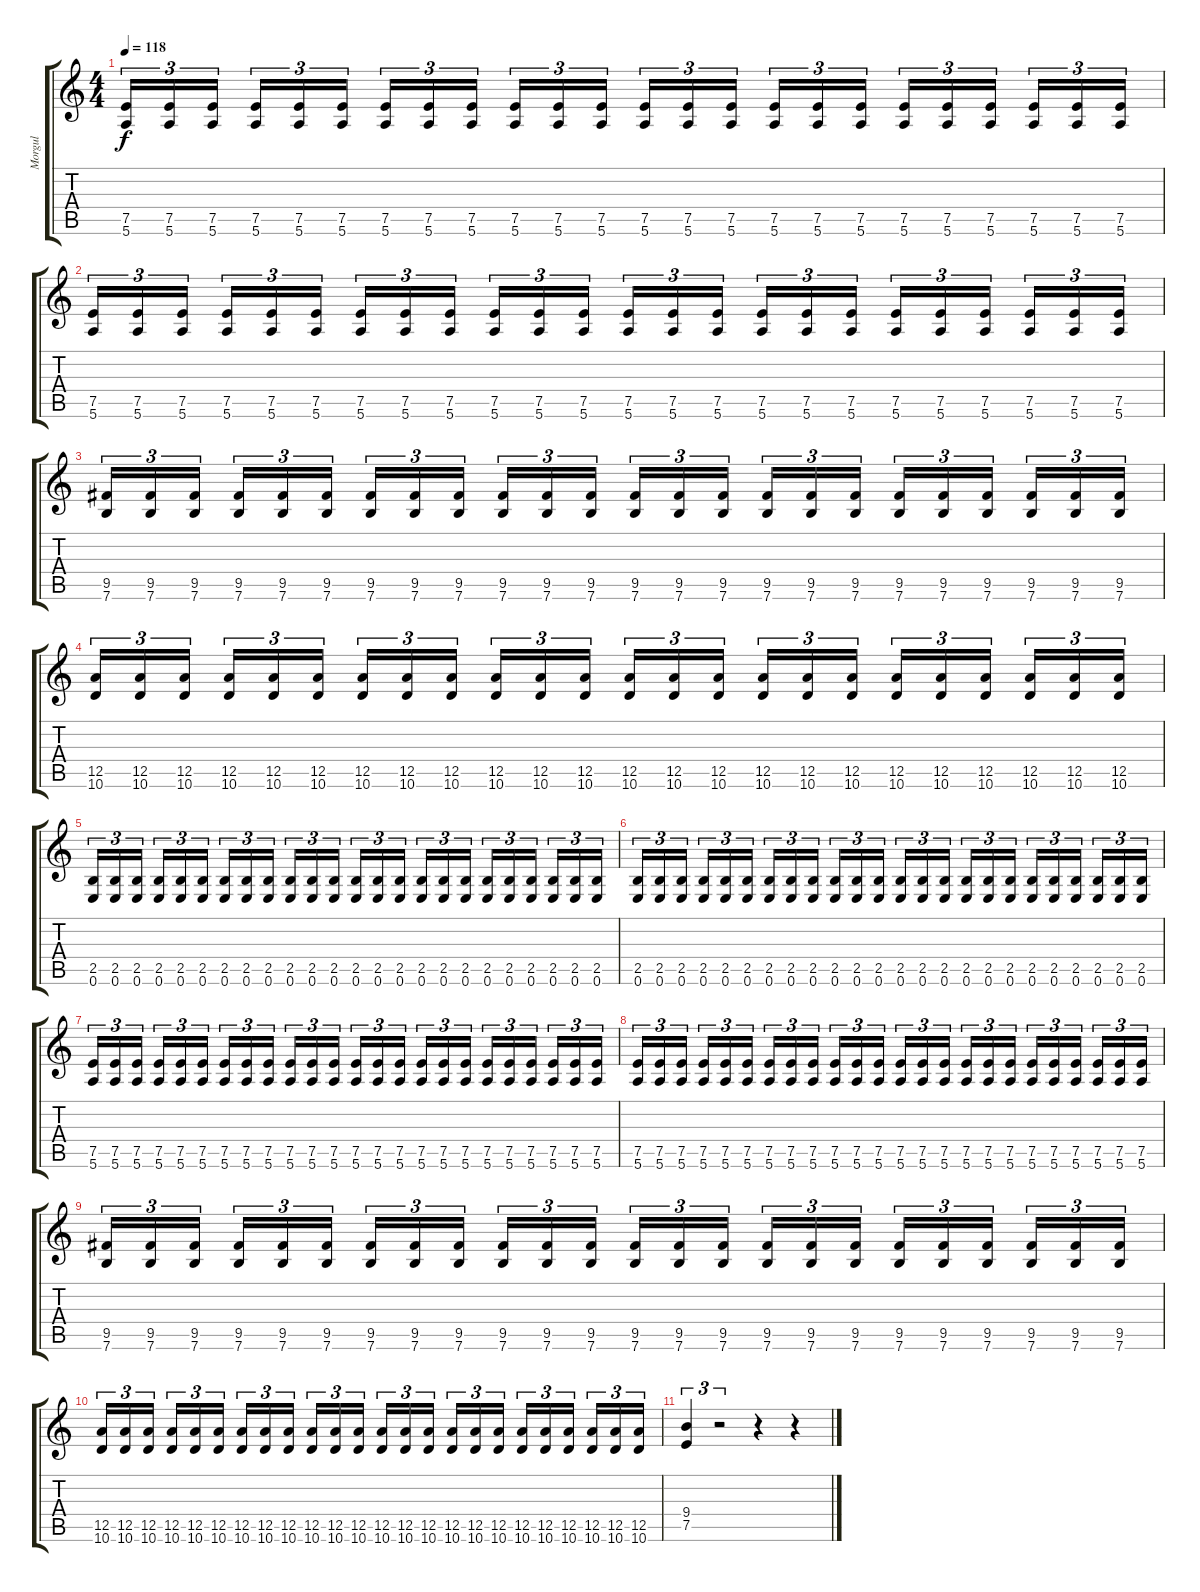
\track ("Morgul" "Morgul") {instrument distortionguitar}
\staff {score tabs}
\tuning (E4 B3 G3 D3 A2 E2) {hide}
\ts (4 4)
\tempo 118
\clef g2
\ks c
(7.5 5.6).16{tu (3 2) dy f} (7.5 5.6).16{tu (3 2)} (7.5 5.6).16{tu (3 2)} (7.5 5.6).16{tu (3 2)} (7.5 5.6).16{tu (3 2)} (7.5 5.6).16{tu (3 2)} (7.5 5.6).16{tu (3 2)} (7.5 5.6).16{tu (3 2)} (7.5 5.6).16{tu (3 2)} (7.5 5.6).16{tu (3 2)} (7.5 5.6).16{tu (3 2)} (7.5 5.6).16{tu (3 2)} (7.5 5.6).16{tu (3 2)} (7.5 5.6).16{tu (3 2)} (7.5 5.6).16{tu (3 2)} (7.5 5.6).16{tu (3 2)} (7.5 5.6).16{tu (3 2)} (7.5 5.6).16{tu (3 2)} (7.5 5.6).16{tu (3 2)} (7.5 5.6).16{tu (3 2)} (7.5 5.6).16{tu (3 2)} (7.5 5.6).16{tu (3 2)} (7.5 5.6).16{tu (3 2)} (7.5 5.6).16{tu (3 2)} |
(7.5 5.6).16{tu (3 2)} (7.5 5.6).16{tu (3 2)} (7.5 5.6).16{tu (3 2)} (7.5 5.6).16{tu (3 2)} (7.5 5.6).16{tu (3 2)} (7.5 5.6).16{tu (3 2)} (7.5 5.6).16{tu (3 2)} (7.5 5.6).16{tu (3 2)} (7.5 5.6).16{tu (3 2)} (7.5 5.6).16{tu (3 2)} (7.5 5.6).16{tu (3 2)} (7.5 5.6).16{tu (3 2)} (7.5 5.6).16{tu (3 2)} (7.5 5.6).16{tu (3 2)} (7.5 5.6).16{tu (3 2)} (7.5 5.6).16{tu (3 2)} (7.5 5.6).16{tu (3 2)} (7.5 5.6).16{tu (3 2)} (7.5 5.6).16{tu (3 2)} (7.5 5.6).16{tu (3 2)} (7.5 5.6).16{tu (3 2)} (7.5 5.6).16{tu (3 2)} (7.5 5.6).16{tu (3 2)} (7.5 5.6).16{tu (3 2)} |
(9.5 7.6).16{tu (3 2)} (9.5 7.6).16{tu (3 2)} (9.5 7.6).16{tu (3 2)} (9.5 7.6).16{tu (3 2)} (9.5 7.6).16{tu (3 2)} (9.5 7.6).16{tu (3 2)} (9.5 7.6).16{tu (3 2)} (9.5 7.6).16{tu (3 2)} (9.5 7.6).16{tu (3 2)} (9.5 7.6).16{tu (3 2)} (9.5 7.6).16{tu (3 2)} (9.5 7.6).16{tu (3 2)} (9.5 7.6).16{tu (3 2)} (9.5 7.6).16{tu (3 2)} (9.5 7.6).16{tu (3 2)} (9.5 7.6).16{tu (3 2)} (9.5 7.6).16{tu (3 2)} (9.5 7.6).16{tu (3 2)} (9.5 7.6).16{tu (3 2)} (9.5 7.6).16{tu (3 2)} (9.5 7.6).16{tu (3 2)} (9.5 7.6).16{tu (3 2)} (9.5 7.6).16{tu (3 2)} (9.5 7.6).16{tu (3 2)} |
(12.5 10.6).16{tu (3 2)} (12.5 10.6).16{tu (3 2)} (12.5 10.6).16{tu (3 2)} (12.5 10.6).16{tu (3 2)} (12.5 10.6).16{tu (3 2)} (12.5 10.6).16{tu (3 2)} (12.5 10.6).16{tu (3 2)} (12.5 10.6).16{tu (3 2)} (12.5 10.6).16{tu (3 2)} (12.5 10.6).16{tu (3 2)} (12.5 10.6).16{tu (3 2)} (12.5 10.6).16{tu (3 2)} (12.5 10.6).16{tu (3 2)} (12.5 10.6).16{tu (3 2)} (12.5 10.6).16{tu (3 2)} (12.5 10.6).16{tu (3 2)} (12.5 10.6).16{tu (3 2)} (12.5 10.6).16{tu (3 2)} (12.5 10.6).16{tu (3 2)} (12.5 10.6).16{tu (3 2)} (12.5 10.6).16{tu (3 2)} (12.5 10.6).16{tu (3 2)} (12.5 10.6).16{tu (3 2)} (12.5 10.6).16{tu (3 2)} |
(2.5 0.6).16{tu (3 2)} (2.5 0.6).16{tu (3 2)} (2.5 0.6).16{tu (3 2)} (2.5 0.6).16{tu (3 2)} (2.5 0.6).16{tu (3 2)} (2.5 0.6).16{tu (3 2)} (2.5 0.6).16{tu (3 2)} (2.5 0.6).16{tu (3 2)} (2.5 0.6).16{tu (3 2)} (2.5 0.6).16{tu (3 2)} (2.5 0.6).16{tu (3 2)} (2.5 0.6).16{tu (3 2)} (2.5 0.6).16{tu (3 2)} (2.5 0.6).16{tu (3 2)} (2.5 0.6).16{tu (3 2)} (2.5 0.6).16{tu (3 2)} (2.5 0.6).16{tu (3 2)} (2.5 0.6).16{tu (3 2)} (2.5 0.6).16{tu (3 2)} (2.5 0.6).16{tu (3 2)} (2.5 0.6).16{tu (3 2)} (2.5 0.6).16{tu (3 2)} (2.5 0.6).16{tu (3 2)} (2.5 0.6).16{tu (3 2)} |
(2.5 0.6).16{tu (3 2)} (2.5 0.6).16{tu (3 2)} (2.5 0.6).16{tu (3 2)} (2.5 0.6).16{tu (3 2)} (2.5 0.6).16{tu (3 2)} (2.5 0.6).16{tu (3 2)} (2.5 0.6).16{tu (3 2)} (2.5 0.6).16{tu (3 2)} (2.5 0.6).16{tu (3 2)} (2.5 0.6).16{tu (3 2)} (2.5 0.6).16{tu (3 2)} (2.5 0.6).16{tu (3 2)} (2.5 0.6).16{tu (3 2)} (2.5 0.6).16{tu (3 2)} (2.5 0.6).16{tu (3 2)} (2.5 0.6).16{tu (3 2)} (2.5 0.6).16{tu (3 2)} (2.5 0.6).16{tu (3 2)} (2.5 0.6).16{tu (3 2)} (2.5 0.6).16{tu (3 2)} (2.5 0.6).16{tu (3 2)} (2.5 0.6).16{tu (3 2)} (2.5 0.6).16{tu (3 2)} (2.5 0.6).16{tu (3 2)} |
(7.5 5.6).16{tu (3 2)} (7.5 5.6).16{tu (3 2)} (7.5 5.6).16{tu (3 2)} (7.5 5.6).16{tu (3 2)} (7.5 5.6).16{tu (3 2)} (7.5 5.6).16{tu (3 2)} (7.5 5.6).16{tu (3 2)} (7.5 5.6).16{tu (3 2)} (7.5 5.6).16{tu (3 2)} (7.5 5.6).16{tu (3 2)} (7.5 5.6).16{tu (3 2)} (7.5 5.6).16{tu (3 2)} (7.5 5.6).16{tu (3 2)} (7.5 5.6).16{tu (3 2)} (7.5 5.6).16{tu (3 2)} (7.5 5.6).16{tu (3 2)} (7.5 5.6).16{tu (3 2)} (7.5 5.6).16{tu (3 2)} (7.5 5.6).16{tu (3 2)} (7.5 5.6).16{tu (3 2)} (7.5 5.6).16{tu (3 2)} (7.5 5.6).16{tu (3 2)} (7.5 5.6).16{tu (3 2)} (7.5 5.6).16{tu (3 2)} |
(7.5 5.6).16{tu (3 2)} (7.5 5.6).16{tu (3 2)} (7.5 5.6).16{tu (3 2)} (7.5 5.6).16{tu (3 2)} (7.5 5.6).16{tu (3 2)} (7.5 5.6).16{tu (3 2)} (7.5 5.6).16{tu (3 2)} (7.5 5.6).16{tu (3 2)} (7.5 5.6).16{tu (3 2)} (7.5 5.6).16{tu (3 2)} (7.5 5.6).16{tu (3 2)} (7.5 5.6).16{tu (3 2)} (7.5 5.6).16{tu (3 2)} (7.5 5.6).16{tu (3 2)} (7.5 5.6).16{tu (3 2)} (7.5 5.6).16{tu (3 2)} (7.5 5.6).16{tu (3 2)} (7.5 5.6).16{tu (3 2)} (7.5 5.6).16{tu (3 2)} (7.5 5.6).16{tu (3 2)} (7.5 5.6).16{tu (3 2)} (7.5 5.6).16{tu (3 2)} (7.5 5.6).16{tu (3 2)} (7.5 5.6).16{tu (3 2)} |
(9.5 7.6).16{tu (3 2)} (9.5 7.6).16{tu (3 2)} (9.5 7.6).16{tu (3 2)} (9.5 7.6).16{tu (3 2)} (9.5 7.6).16{tu (3 2)} (9.5 7.6).16{tu (3 2)} (9.5 7.6).16{tu (3 2)} (9.5 7.6).16{tu (3 2)} (9.5 7.6).16{tu (3 2)} (9.5 7.6).16{tu (3 2)} (9.5 7.6).16{tu (3 2)} (9.5 7.6).16{tu (3 2)} (9.5 7.6).16{tu (3 2)} (9.5 7.6).16{tu (3 2)} (9.5 7.6).16{tu (3 2)} (9.5 7.6).16{tu (3 2)} (9.5 7.6).16{tu (3 2)} (9.5 7.6).16{tu (3 2)} (9.5 7.6).16{tu (3 2)} (9.5 7.6).16{tu (3 2)} (9.5 7.6).16{tu (3 2)} (9.5 7.6).16{tu (3 2)} (9.5 7.6).16{tu (3 2)} (9.5 7.6).16{tu (3 2)} |
(12.5 10.6).16{tu (3 2)} (12.5 10.6).16{tu (3 2)} (12.5 10.6).16{tu (3 2)} (12.5 10.6).16{tu (3 2)} (12.5 10.6).16{tu (3 2)} (12.5 10.6).16{tu (3 2)} (12.5 10.6).16{tu (3 2)} (12.5 10.6).16{tu (3 2)} (12.5 10.6).16{tu (3 2)} (12.5 10.6).16{tu (3 2)} (12.5 10.6).16{tu (3 2)} (12.5 10.6).16{tu (3 2)} (12.5 10.6).16{tu (3 2)} (12.5 10.6).16{tu (3 2)} (12.5 10.6).16{tu (3 2)} (12.5 10.6).16{tu (3 2)} (12.5 10.6).16{tu (3 2)} (12.5 10.6).16{tu (3 2)} (12.5 10.6).16{tu (3 2)} (12.5 10.6).16{tu (3 2)} (12.5 10.6).16{tu (3 2)} (12.5 10.6).16{tu (3 2)} (12.5 10.6).16{tu (3 2)} (12.5 10.6).16{tu (3 2)} |
(9.4 7.5).4{tu (3 2)} r.2{tu (3 2)} r.4 r.4
